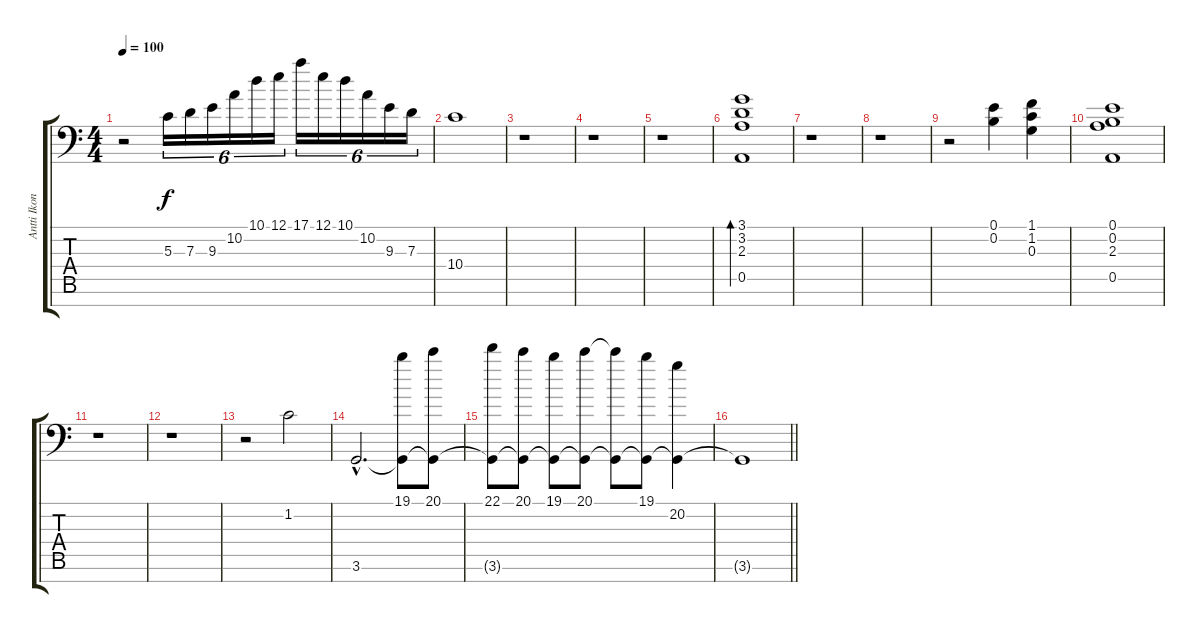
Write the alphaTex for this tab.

\track ("Antti Ikonen" "Antti Ikon") {instrument stringensemble1}
\staff {score tabs}
\tuning (E4 B3 G3 D3 A2 E2 A1) {hide}
\ts (4 4)
\tempo 100
\clef f4
\ks c
r.2{dy f} 5.3.16{tu (6 4) volume 14 instrument brightacousticpiano} 7.3.16{tu (6 4)} 9.3.16{tu (6 4)} 10.2.16{tu (6 4)} 10.1.16{tu (6 4)} 12.1.16{tu (6 4)} 17.1.16{tu (6 4)} 12.1.16{tu (6 4)} 10.1.16{tu (6 4)} 10.2.16{tu (6 4)} 9.3.16{tu (6 4)} 7.3.16{tu (6 4)} |
10.4.1 |
r.1 |
r.1 |
r.1 |
(3.1 3.2 2.3 0.5).1{bd 240} |
r.1 |
r.1 |
r.2 (0.1 0.2).4 (1.1 1.2 0.3).4 |
(0.1 0.2 2.3 0.5).1 |
r.1 |
r.1 |
r.2 1.2.2 |
3.6{hac}.2{d volume 11 instrument stringensemble1} (19.1 3.6{t}).8{instrument tubularbells} (20.1 3.6{t}).8 |
(22.1 3.6{t}).8 (20.1 3.6{t}).8 (19.1 3.6{t}).8 (20.1 3.6{t}).8 (20.1{t} 3.6{t}).8 (19.1 3.6{t}).8 (20.2 3.6{t}).4 |
\barLineRight lightlight
3.6{t}.1
